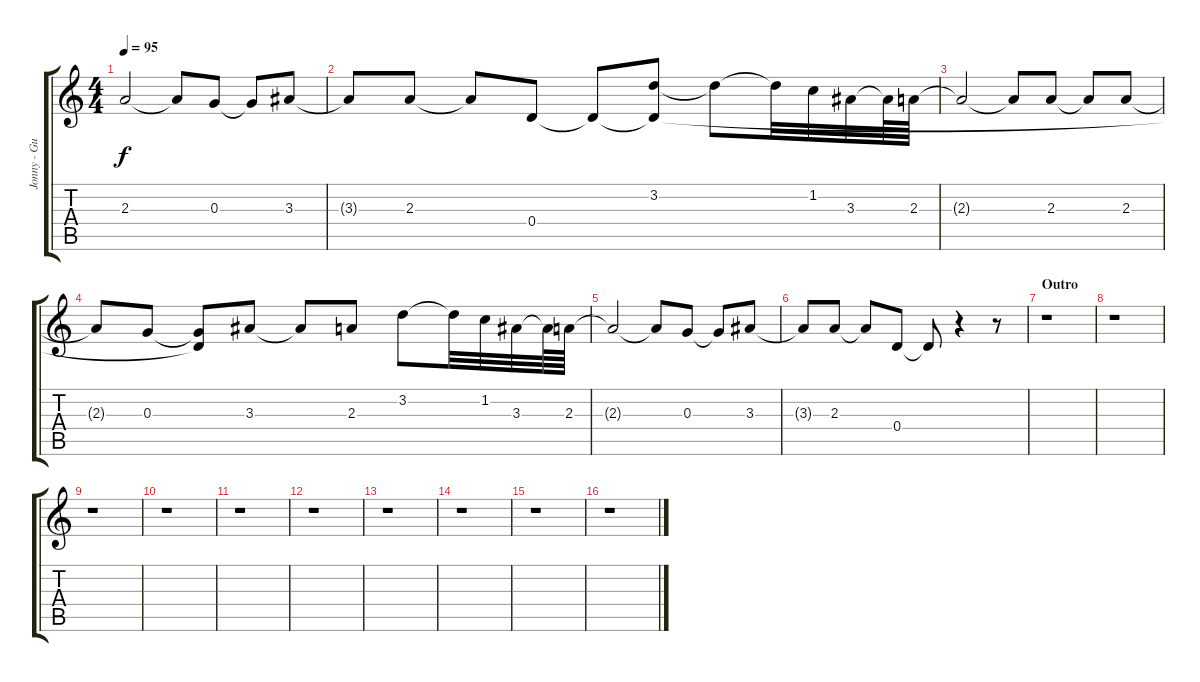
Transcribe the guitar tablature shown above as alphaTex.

\track ("Jonny - Guitar" "Jonny - Gu") {instrument electricguitarjazz}
\staff {score tabs}
\tuning (E4 B3 G3 D3 A2 E2) {hide}
\ts (4 4)
\tempo 95
\clef g2
\ks c
2.3{t}.2{dy f} 2.3{t}.8 0.3.8 0.3{t}.8 3.3.8 |
3.3{t}.8 2.3.8 2.3{t}.8 0.4.8 0.4{t}.8 (3.2 0.4{t}).8 3.2{t}.8 3.2{t}.32 1.2.32 3.3.32 3.3{t}.64 2.3.64 |
2.3{t}.2 2.3{t}.8 2.3.8 2.3{t}.8 2.3.8 |
2.3{t}.8 0.3.8 (0.3{t} 0.4{t}).8 3.3.8 3.3{t}.8 2.3.8 3.2.8 3.2{t}.32 1.2.32 3.3.32 3.3{t}.64 2.3.64 |
2.3{t}.2 2.3{t}.8 0.3.8 0.3{t}.8 3.3.8 |
3.3{t}.8 2.3.8 2.3{t}.8 0.4.8 0.4{t}.8 r.4 r.8 |
\section ("" "Outro")
r.1 |
r.1 |
r.1 |
r.1 |
r.1 |
r.1 |
r.1 |
r.1 |
r.1 |
r.1
